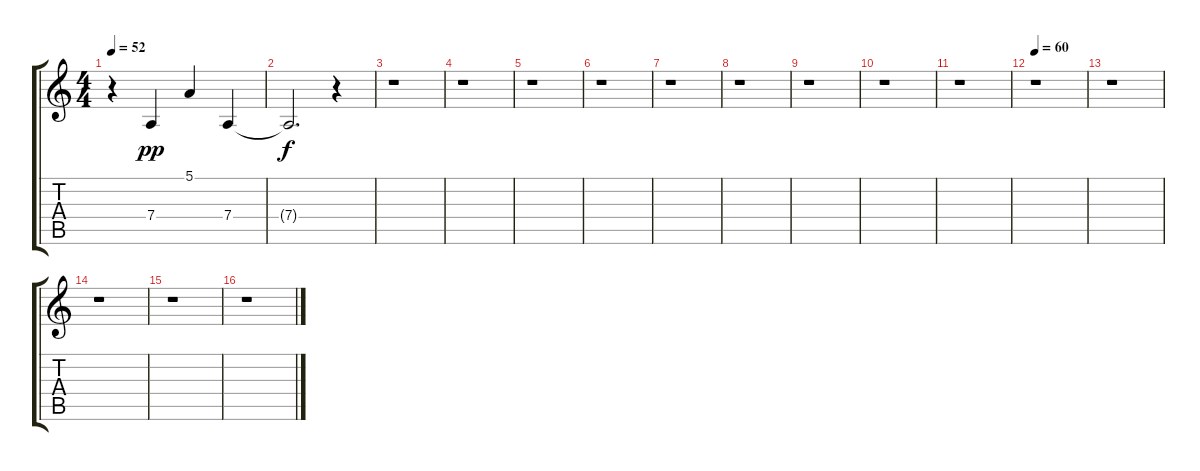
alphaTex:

\track "" {instrument vibraphone}
\staff {score tabs}
\tuning (E4 B3 G3 D3 A2 E2) {hide}
\ts (4 4)
\tempo 52
\clef g2
\ks c
r.4{dy pp} 7.4.4 5.1.4 7.4.4 |
7.4{t}.2{d dy f} r.4 |
r.1 |
r.1 |
r.1 |
r.1 |
r.1 |
r.1 |
r.1 |
r.1 |
r.1 |
\tempo 60
r.1 |
r.1 |
r.1 |
r.1 |
r.1
